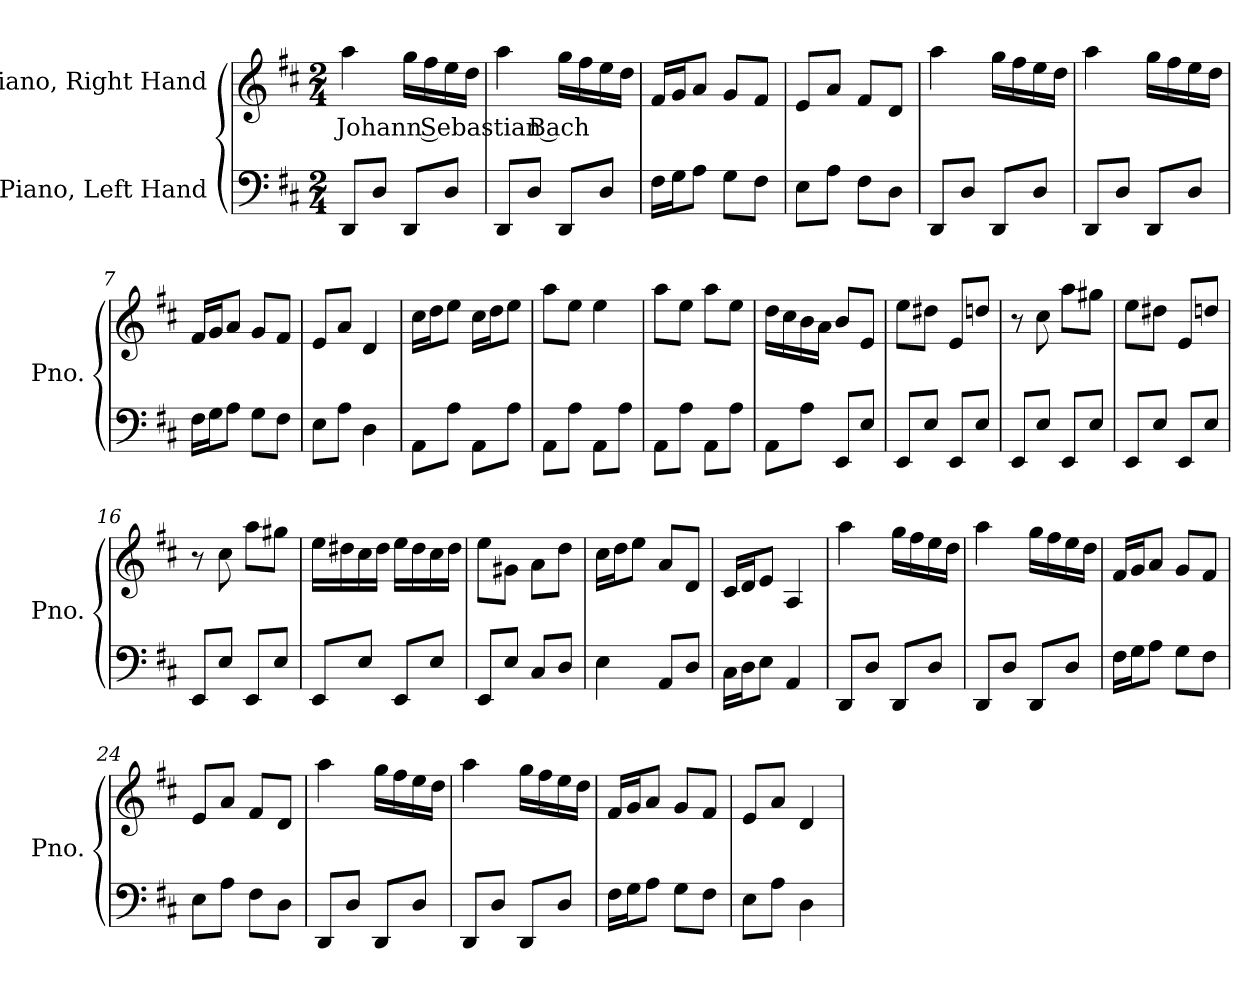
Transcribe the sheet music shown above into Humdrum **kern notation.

**kern	**kern	**text
*part2	*part1	*part1
*staff2	*staff1	*staff1
*I"Piano, Left Hand	*I"Piano, Right Hand	*
*I'Pno.	*I'Pno.	*
*clefF4	*clefG2	*
*k[f#c#]	*k[f#c#]	*
*M2/4	*M2/4	*
*MM100	*MM100	*
=1	=1	=1
!	!	!LO:LY:b
8DD/L	4aa\	Johann Sebastian Bach
8D/J	.	.
8DD/L	16gg\LL	.
.	16ff#\	.
8D/J	16ee\	.
.	16dd\JJ	.
=2	=2	=2
8DD/L	4aa\	.
8D/J	.	.
8DD/L	16gg\LL	.
.	16ff#\	.
8D/J	16ee\	.
.	16dd\JJ	.
=3	=3	=3
16F#\LL	16f#/LL	.
16G\J	16g/J	.
8A\J	8a/J	.
8G\L	8g/L	.
8F#\J	8f#/J	.
=4	=4	=4
8E\L	8e/L	.
8A\J	8a/J	.
8F#\L	8f#/L	.
8D\J	8d/J	.
!!LO:LB:g=z
=5	=5	=5
8DD/L	4aa\	.
8D/J	.	.
8DD/L	16gg\LL	.
.	16ff#\	.
8D/J	16ee\	.
.	16dd\JJ	.
=6	=6	=6
8DD/L	4aa\	.
8D/J	.	.
8DD/L	16gg\LL	.
.	16ff#\	.
8D/J	16ee\	.
.	16dd\JJ	.
=7	=7	=7
16F#\LL	16f#/LL	.
16G\J	16g/J	.
8A\J	8a/J	.
8G\L	8g/L	.
8F#\J	8f#/J	.
=8	=8	=8
8E\L	8e/L	.
8A\J	8a/J	.
4D\	4d/	.
=9	=9	=9
8AA\L	16cc#\LL	.
.	16dd\J	.
8A\J	8ee\J	.
8AA\L	16cc#\LL	.
.	16dd\J	.
8A\J	8ee\J	.
=10	=10	=10
8AA\L	8aa\L	.
8A\J	8ee\J	.
8AA\L	4ee\	.
8A\J	.	.
=11	=11	=11
8AA\L	8aa\L	.
8A\J	8ee\J	.
8AA\L	8aa\L	.
8A\J	8ee\J	.
!!LO:LB:g=z
=12	=12	=12
8AA\L	16dd\LL	.
.	16cc#\	.
8A\J	16b\	.
.	16a\JJ	.
8EE/L	8b/L	.
8E/J	8e/J	.
=13	=13	=13
8EE/L	8ee\L	.
8E/J	8dd#X\J	.
8EE/L	8e/L	.
8E/J	8ddn/J	.
=14	=14	=14
8EE/L	8r	.
8E/J	8cc#\	.
8EE/L	8aa\L	.
8E/J	8gg#X\J	.
=15	=15	=15
8EE/L	8ee\L	.
8E/J	8dd#X\J	.
8EE/L	8e/L	.
8E/J	8ddn/J	.
=16	=16	=16
8EE/L	8r	.
8E/J	8cc#\	.
8EE/L	8aa\L	.
8E/J	8gg#X\J	.
=17	=17	=17
8EE/L	16ee\LL	.
.	16dd#X\	.
8E/J	16cc#\	.
.	16dd#\JJ	.
8EE/L	16ee\LL	.
.	16dd#\	.
8E/J	16cc#\	.
.	16dd#\JJ	.
!!LO:LB:g=z
=18	=18	=18
8EE/L	8ee\L	.
8E/J	8g#X\J	.
8C#/L	8a\L	.
8D/J	8dd\J	.
=19	=19	=19
4E\	16cc#\LL	.
.	16dd\J	.
.	8ee\J	.
8AA/L	8a/L	.
8D/J	8d/J	.
=20	=20	=20
16C#\LL	16c#/LL	.
16D\J	16d/J	.
8E\J	8e/J	.
4AA/	4A/	.
=21	=21	=21
8DD/L	4aa\	.
8D/J	.	.
8DD/L	16gg\LL	.
.	16ff#\	.
8D/J	16ee\	.
.	16dd\JJ	.
=22	=22	=22
8DD/L	4aa\	.
8D/J	.	.
8DD/L	16gg\LL	.
.	16ff#\	.
8D/J	16ee\	.
.	16dd\JJ	.
=23	=23	=23
16F#\LL	16f#/LL	.
16G\J	16g/J	.
8A\J	8a/J	.
8G\L	8g/L	.
8F#\J	8f#/J	.
=24	=24	=24
8E\L	8e/L	.
8A\J	8a/J	.
8F#\L	8f#/L	.
8D\J	8d/J	.
!!LO:LB:g=z
=25	=25	=25
8DD/L	4aa\	.
8D/J	.	.
8DD/L	16gg\LL	.
.	16ff#\	.
8D/J	16ee\	.
.	16dd\JJ	.
=26	=26	=26
8DD/L	4aa\	.
8D/J	.	.
8DD/L	16gg\LL	.
.	16ff#\	.
8D/J	16ee\	.
.	16dd\JJ	.
=27	=27	=27
16F#\LL	16f#/LL	.
16G\J	16g/J	.
8A\J	8a/J	.
8G\L	8g/L	.
8F#\J	8f#/J	.
=28	=28	=28
8E\L	8e/L	.
8A\J	8a/J	.
4D\	4d/	.
=	=	=
*-	*-	*-
